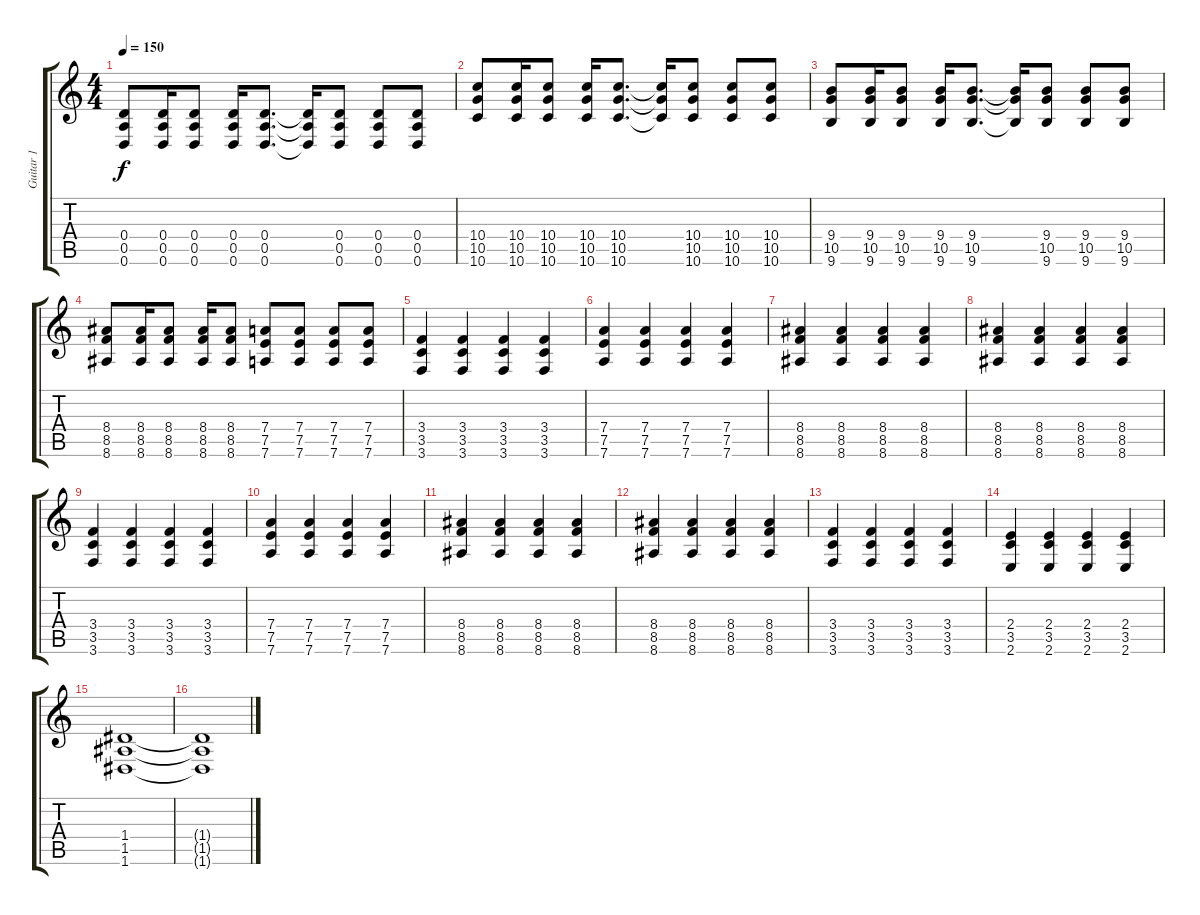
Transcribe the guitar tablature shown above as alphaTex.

\track ("Guitar 1" "Guitar 1") {instrument distortionguitar}
\staff {score tabs}
\tuning (E4 B3 G3 D3 A2 D2) {hide}
\ts (4 4)
\tempo 150
\clef g2
\ks c
(0.4 0.5 0.6).8{dy f} (0.4 0.5 0.6).16 (0.4 0.5 0.6).8 (0.4 0.5 0.6).16 (0.4 0.5 0.6).8{d} (0.4{t} 0.5{t} 0.6{t}).16 (0.4 0.5 0.6).8 (0.4 0.5 0.6).8 (0.4 0.5 0.6).8 |
(10.4 10.5 10.6).8 (10.4 10.5 10.6).16 (10.4 10.5 10.6).8 (10.4 10.5 10.6).16 (10.4 10.5 10.6).8{d} (10.4{t} 10.5{t} 10.6{t}).16 (10.4 10.5 10.6).8 (10.4 10.5 10.6).8 (10.4 10.5 10.6).8 |
(9.4 10.5 9.6).8 (9.4 10.5 9.6).16 (9.4 10.5 9.6).8 (9.4 10.5 9.6).16 (9.4 10.5 9.6).8{d} (9.4{t} 10.5{t} 9.6{t}).16 (9.4 10.5 9.6).8 (9.4 10.5 9.6).8 (9.4 10.5 9.6).8 |
(8.4 8.5 8.6).8 (8.4 8.5 8.6).16 (8.4 8.5 8.6).8 (8.4 8.5 8.6).16 (8.4 8.5 8.6).8 (7.4 7.5 7.6).8 (7.4 7.5 7.6).8 (7.4 7.5 7.6).8 (7.4 7.5 7.6).8 |
(3.4 3.5 3.6).4 (3.4 3.5 3.6).4 (3.4 3.5 3.6).4 (3.4 3.5 3.6).4 |
(7.4 7.5 7.6).4 (7.4 7.5 7.6).4 (7.4 7.5 7.6).4 (7.4 7.5 7.6).4 |
(8.4 8.5 8.6).4 (8.4 8.5 8.6).4 (8.4 8.5 8.6).4 (8.4 8.5 8.6).4 |
(8.4 8.5 8.6).4 (8.4 8.5 8.6).4 (8.4 8.5 8.6).4 (8.4 8.5 8.6).4 |
(3.4 3.5 3.6).4 (3.4 3.5 3.6).4 (3.4 3.5 3.6).4 (3.4 3.5 3.6).4 |
(7.4 7.5 7.6).4 (7.4 7.5 7.6).4 (7.4 7.5 7.6).4 (7.4 7.5 7.6).4 |
(8.4 8.5 8.6).4 (8.4 8.5 8.6).4 (8.4 8.5 8.6).4 (8.4 8.5 8.6).4 |
(8.4 8.5 8.6).4 (8.4 8.5 8.6).4 (8.4 8.5 8.6).4 (8.4 8.5 8.6).4 |
(3.4 3.5 3.6).4 (3.4 3.5 3.6).4 (3.4 3.5 3.6).4 (3.4 3.5 3.6).4 |
(2.4 3.5 2.6).4 (2.4 3.5 2.6).4 (2.4 3.5 2.6).4 (2.4 3.5 2.6).4 |
(1.4 1.5 1.6).1 |
(1.4{t} 1.5{t} 1.6{t}).1
